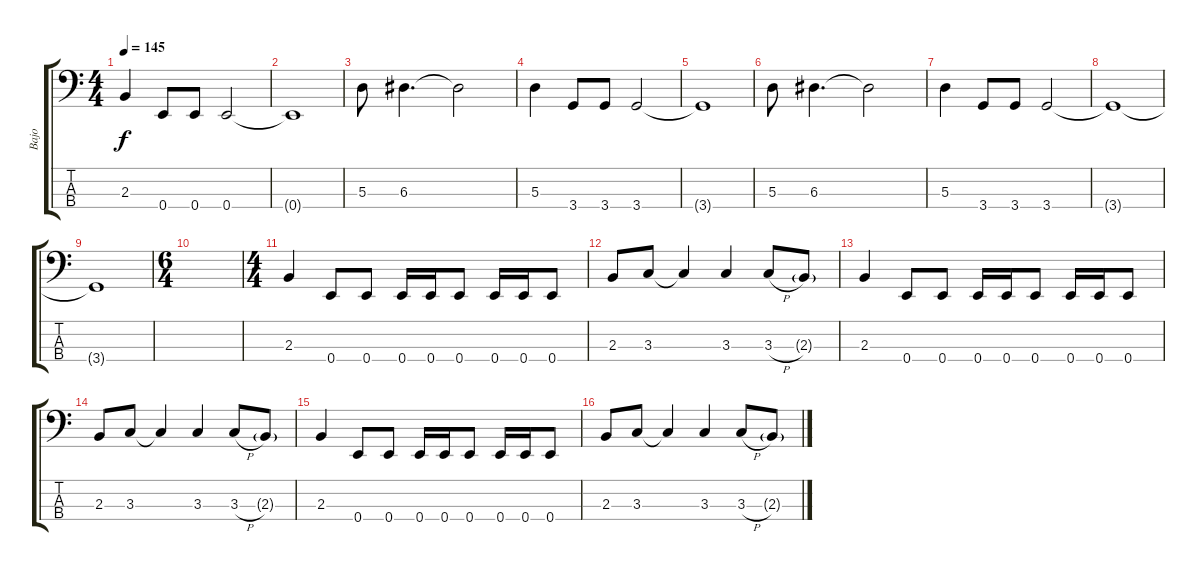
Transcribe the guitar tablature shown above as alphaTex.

\track ("Bajo" "Bajo") {instrument electricbasspick}
\staff {score tabs}
\tuning (G2 D2 A1 E1) {hide}
\ts (4 4)
\tempo 145
\clef f4
\ks c
2.3.4{dy f} 0.4.8 0.4.8 0.4.2 |
0.4{t}.1 |
5.3.8 6.3.4{d} 6.3{t}.2 |
5.3.4 3.4.8 3.4.8 3.4.2 |
3.4{t}.1 |
5.3.8 6.3.4{d} 6.3{t}.2 |
5.3.4 3.4.8 3.4.8 3.4.2 |
3.4{t}.1 |
3.4{t}.1 |
\ts (6 4)
|
\ts (4 4)
2.3.4 0.4.8 0.4.8 0.4.16 0.4.16 0.4.8 0.4.16 0.4.16 0.4.8 |
2.3.8 3.3.8 3.3{t}.4 3.3.4 3.3{h}.8 2.3{g}.8 |
2.3.4 0.4.8 0.4.8 0.4.16 0.4.16 0.4.8 0.4.16 0.4.16 0.4.8 |
2.3.8 3.3.8 3.3{t}.4 3.3.4 3.3{h}.8 2.3{g}.8 |
2.3.4 0.4.8 0.4.8 0.4.16 0.4.16 0.4.8 0.4.16 0.4.16 0.4.8 |
2.3.8 3.3.8 3.3{t}.4 3.3.4 3.3{h}.8 2.3{g}.8
